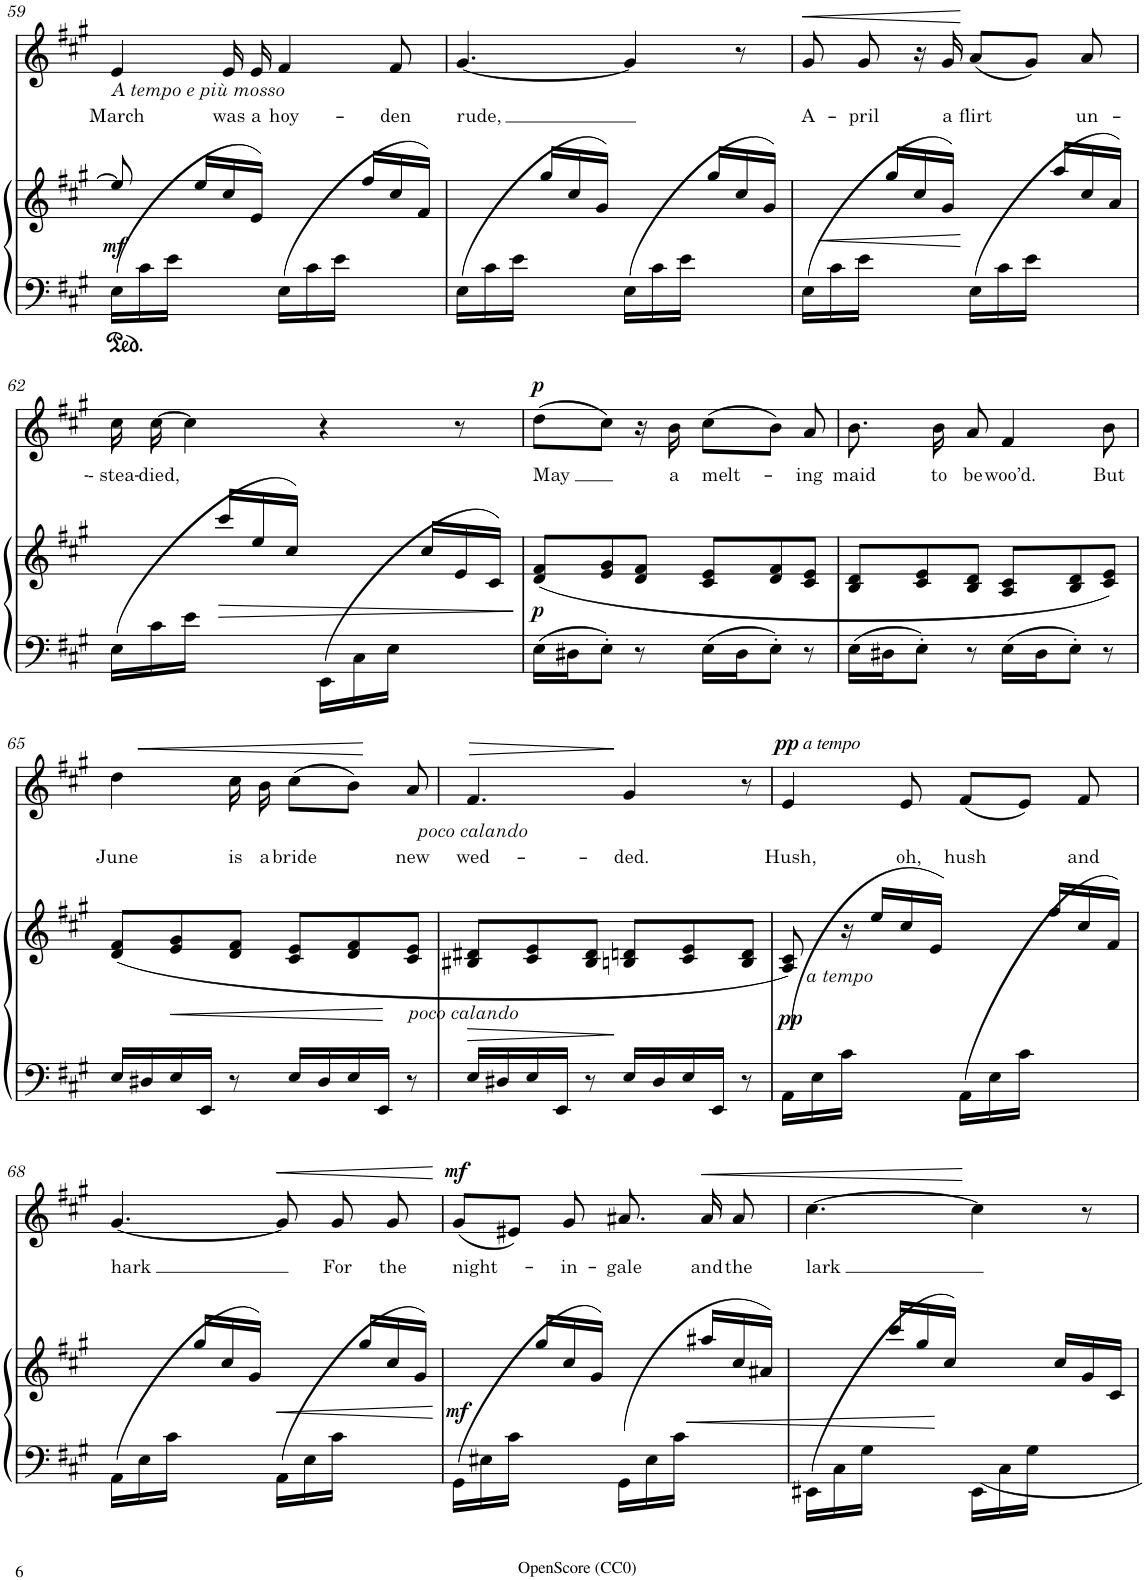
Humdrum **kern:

**kern	**kern	**dynam	**kern	**text	**dynam
*part2	*part2	*part2	*part1	*part1	*part1
*staff3	*staff2	*staff2/3	*staff1	*staff1	*staff1
*I"Piano	*	*	*I"Voice	*	*
*I'Pno	*	*	*	*	*
!!LO:PB:g=z
*clefF4	*clefG2	*	*clefG2	*	*
*k[f#c#g#]	*k[f#c#g#]	*	*k[f#c#g#]	*	*
*M6/8	*M6/8	*	*M6/8	*	*
*ped	*	*	*	*	*
=59	=59	=59	=59	=59	=59
*	*^	*	*	*	*
!	!	!	!	!LO:TX:b:i:t=A tempo e più mosso	!	!
!	!	!	!LO:DY:b	!	!LO:LY:b	!
(16E\LL	8ee/]	8.ryy	mf	4e/	March	.
16c#\	.	.	.	.	.	.
16e\JJ	16ryy	.	.	.	.	.
8.ryy	16ryy	16ee/LL	.	.	.	.
!	!	!	!	!	!LO:LY:b	!
.	8ryy	16cc#/	.	16e/	was	.
!	!	!	!	!	!LO:LY:b	!
.	.	16e/JJ)	.	16e/	a	.
!	!	!	!	!	!LO:LY:b	!
(16E\LL	4ryy	8.ryy	.	4f#/	hoy-	.
16c#\	.	.	.	.	.	.
16e\JJ	.	.	.	.	.	.
8.ryy	.	16ff#/LL	.	.	.	.
!	!	!	!	!	!LO:LY:b	!
.	8ryy	16cc#/	.	8f#/	-den	.
.	.	16f#/JJ)	.	.	.	.
=60	=60	=60	=60	=60	=60	=60
*	*Xped	*	*	*	*	*
!	!	!	!	!	!LO:LY:b	!
(16E\LL	2.ryy	8.ryy	.	[4.g#/	rude,	.
16c#\	.	.	.	.	.	.
16e\JJ	.	.	.	.	.	.
8.ryy	.	16gg#/LL	.	.	.	.
.	.	16cc#/	.	.	.	.
.	.	16g#/JJ)	.	.	.	.
(16E\LL	.	8.ryy	.	4g#/]	.	.
16c#\	.	.	.	.	.	.
16e\JJ	.	.	.	.	.	.
8.ryy	.	16gg#/LL	.	.	.	.
.	.	16cc#/	.	8r	.	.
.	.	16g#/JJ)	.	.	.	.
=61	=61	=61	=61	=61	=61	=61
!	!	!	!	!	!LO:LY:b	!LO:HP:b
(16E\LL	2.ryy	8.ryy	.	8g#/	A-	<
!	!	!	!LO:HP:b=2	!	!	!
16c#\	.	.	<	.	.	.
!	!	!	!	!	!LO:LY:b	!
16e\JJ	.	.	.	8g#/	-pril	.
8.ryy	.	16gg#/LL	.	.	.	.
.	.	16cc#/	.	16r	.	.
!	!	!	!	!	!LO:LY:b	!
.	.	16g#/JJ)	.	16g#/	a	.
!	!	!	!	!	!LO:LY:b	!
(16E\LL	.	8.ryy	[	(8a/L	flirt	[
16c#\	.	.	.	.	.	.
16e\JJ	.	.	.	8g#/J)	.	.
8.ryy	.	16aa/LL	.	.	.	.
!	!	!	!	!	!LO:LY:b	!
.	.	16cc#/	.	8a/	un-	.
.	.	16a/JJ)	.	.	.	.
!!LO:LB:g=z
=62	=62	=62	=62	=62	=62	=62
!	!	!	!	!	!LO:LY:b	!
(16E\LL	2.ryy	8.ryy	.	16cc#\	-- stea-	.
!	!	!	!	!	!LO:LY:b	!
16c#\	.	.	.	[16cc#\	-died,	.
16e\JJ	.	.	.	4cc#\]	.	.
!	!	!	!LO:HP:b	!	!	!
8.ryy	.	16ccc#/LL	>	.	.	.
.	.	16ee/	.	.	.	.
.	.	16cc#/JJ)	.	.	.	.
(16EE\LL	.	8.ryy	.	4r	.	.
16C#\	.	.	.	.	.	.
16E\JJ	.	.	.	.	.	.
8.ryy	.	16cc#/LL	.	.	.	.
.	.	16e/	.	8r	.	.
.	.	16c#/JJ)	.	.	.	.
*	*v	*v	*	*	*	*
.	.	]	.	.	.
=63	=63	=63	=63	=63	=63
!	!	!LO:DY:b	!	!LO:LY:b	!LO:DY:a
16E\LL	(<8d/ 8f#/L	p	(8dd\L	May	p
16D#X\J	.	.	.	.	.
8E'\J	8e/ 8g#/	.	8cc#\J)	.	.
8r	8d/ 8f#/J	.	16r	.	.
!	!	!	!	!LO:LY:b	!
.	.	.	16b\	a	.
!	!	!	!	!LO:LY:b	!
16E\LL	8c#/ 8e/L	.	(8cc#\L	melt-	.
16D#\J	.	.	.	.	.
8E'\J	8d/ 8f#/	.	8b\J)	.	.
!	!	!	!	!LO:LY:b	!
8r	8c#/ 8e/J	.	8a/	-ing	.
=64	=64	=64	=64	=64	=64
!	!	!	!	!LO:LY:b	!
16E\LL	8B/ 8d/L	.	8.b\	maid	.
16D#X\J	.	.	.	.	.
8E'\J	8c#/ 8e/	.	.	.	.
!	!	!	!	!LO:LY:b	!
.	.	.	16b\	to	.
!	!	!	!	!LO:LY:b	!
8r	8B/ 8d/J	.	8a/	be	.
!	!	!	!	!LO:LY:b	!
16E\LL	8A/ 8c#/L	.	4f#/	woo’d.	.
16D#\J	.	.	.	.	.
8E'\J	8B/ 8d/	.	.	.	.
!	!	!	!	!LO:LY:b	!
8r	8c#/ 8e/J)	.	8b\	But	.
!!LO:LB:g=z
=65	=65	=65	=65	=65	=65
!	!	!	!	!LO:LY:b	!LO:HP:b
16E/LL	(<8d/ 8f#/L	.	4dd\	June	<
16D#X/	.	.	.	.	.
!	!	!LO:HP:b	!	!	!
16E/	8e/ 8g#/	<	.	.	.
16EE/JJ	.	.	.	.	.
!	!	!	!	!LO:LY:b	!
8r	8d/ 8f#/J	.	16cc#\	is	.
!	!	!	!	!LO:LY:b	!
.	.	.	16b\	a	.
!	!	!	!	!LO:LY:b	!
16E/LL	8c#/ 8e/L	.	(8cc#\L	bride	.
16D#/	.	.	.	.	.
16E/	8d/ 8f#/	.	8b\J)	.	.
16EE/JJ	.	.	.	.	.
!	!	!	!LO:TX:b:i:t=poco calando	!	!
!	!LO:TX:b:i:t=poco calando	!	!	!	!
!	!	!	!	!LO:LY:b	!
8r	8c#/ 8e/J	[	8a/	new	[
=66	=66	=66	=66	=66	=66
!	!	!LO:HP:b	!	!LO:LY:b	!LO:HP:b
16E/LL	8B#X/ 8d#X/L	>	4.f#/	wed-	>
16D#X/	.	.	.	.	.
16E/	8c#/ 8e/	.	.	.	.
16EE/JJ	.	.	.	.	.
8r	8B#/ 8d#/J	.	.	.	.
!	!	!	!	!LO:LY:b	!
16E/LL	8Bn/ 8dn/L	]	4g#/	-ded.	]
16D#/	.	.	.	.	.
16E/	8c#/ 8e/	.	.	.	.
16EE/JJ	.	.	.	.	.
8r	8B/ 8d/J	.	8r	.	.
=67	=67	=67	=67	=67	=67
*	*^	*	*	*	*
!	!LO:TX:b:i:t=a tempo	!	!	!	!	!
!	!	!	!LO:DY:b	!	!LO:LY:b	!LO:DY:a
!	!	!	!	!	!	!LO:DY:n=1:a
(16AA\LL	8A/ 8c#/)	8.ryy	pp	4e/	Hush,	pp other-dynamics
16E\	.	.	.	.	.	.
16c#\JJ	16r	.	.	.	.	.
8.ryy	16ryy	16ee/LL	.	.	.	.
!	!	!	!	!	!LO:LY:b	!
.	8ryy	16cc#/	.	8e/	oh,	.
.	.	16e/JJ)	.	.	.	.
!	!	!	!	!	!LO:LY:b	!
(16AA\LL	4ryy	8.ryy	.	(8f#/L	hush	.
16E\	.	.	.	.	.	.
16c#\JJ	.	.	.	8e/J)	.	.
8.ryy	.	16ff#/LL	.	.	.	.
!	!	!	!	!	!LO:LY:b	!
.	8ryy	16cc#/	.	8f#/	and	.
.	.	16f#/JJ)	.	.	.	.
!!LO:LB:g=z
=68	=68	=68	=68	=68	=68	=68
!	!	!	!	!	!LO:LY:b	!
(16AA\LL	2.ryy	8.ryy	.	[4.g#/	hark	.
16E\	.	.	.	.	.	.
16c#\JJ	.	.	.	.	.	.
8.ryy	.	16gg#/LL	.	.	.	.
.	.	16cc#/	.	.	.	.
.	.	16g#/JJ)	.	.	.	.
!	!	!	!LO:HP:b=2	!	!	!LO:HP:b
(16AA\LL	.	8.ryy	<	8g#/]	.	<
16E\	.	.	.	.	.	.
!	!	!	!	!	!LO:LY:b	!
16c#\JJ	.	.	.	8g#/	For	.
8.ryy	.	16gg#/LL	.	.	.	.
!	!	!	!	!	!LO:LY:b	!
.	.	16cc#/	.	8g#/	the	.
.	.	16g#/JJ)	.	.	.	.
*	*v	*v	*	*	*	*
.	.	[	.	.	[
=69	=69	=69	=69	=69	=69
*	*^	*	*	*	*
!	!	!	!LO:DY:a=2	!	!LO:LY:b	!LO:DY:a
(16GG#\LL	2.ryy	8.ryy	mf	(8g#/L	night-	mf
16E#X\	.	.	.	.	.	.
16c#\JJ	.	.	.	8e#X/J)	.	.
8.ryy	.	16gg#/LL	.	.	.	.
!	!	!	!	!	!LO:LY:b	!
.	.	16cc#/	.	8g#/	-in-	.
.	.	16g#/JJ)	.	.	.	.
!	!	!	!	!	!LO:LY:b	!
(16GG#\LL	.	8.ryy	.	8.a#X/	-gale	.
16E#\	.	.	.	.	.	.
16c#\JJ	.	.	.	.	.	.
!	!	!	!LO:HP:b	!	!LO:LY:b	!LO:HP:b
8.ryy	.	16aa#X/LL	<	16a#/	and	<
!	!	!	!	!	!LO:LY:b	!
.	.	16cc#/	.	8a#/	the	.
.	.	16a#X/JJ)	.	.	.	.
=70	=70	=70	=70	=70	=70	=70
!	!	!	!	!	!LO:LY:b	!
(16EE#X\LL	2.ryy	8.ryy	.	[4.cc#\	lark	.
16C#\	.	.	.	.	.	.
16G#\JJ	.	.	.	.	.	.
8.ryy	.	16ccc#/LL	.	.	.	.
.	.	16gg#/	.	.	.	.
.	.	16cc#/JJ)	[	.	.	.
16EE#\LL	.	8.ryy	.	4cc#\]	.	[
16C#\	.	.	.	.	.	.
16G#\JJ	.	.	.	.	.	.
8.ryy	.	16cc#/LL	.	.	.	.
.	.	16g#/	.	8r	.	.
.	.	16c#/JJ	.	.	.	.
*	*v	*v	*	*	*	*
=	=	=	=	=	=
*-	*-	*-	*-	*-	*-
